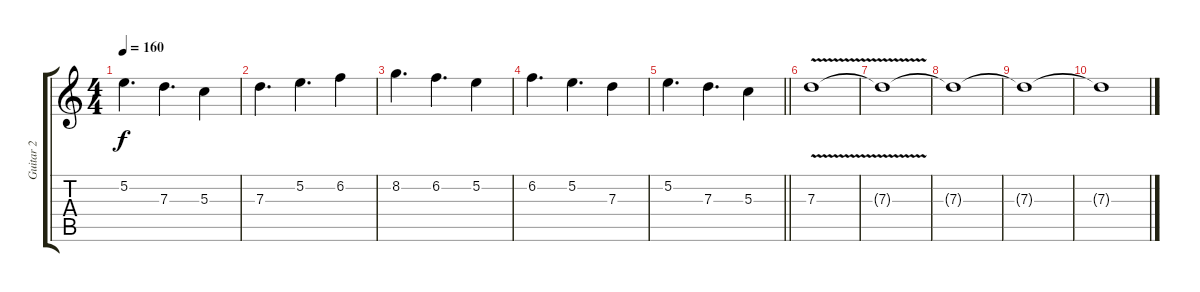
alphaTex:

\track ("Guitar 2" "Guitar 2") {instrument distortionguitar}
\staff {score tabs}
\tuning (E4 B3 G3 D3 A2 E2) {hide}
\ts (4 4)
\tempo 160
\clef g2
\ks c
5.2.4{d dy f} 7.3.4{d} 5.3.4 |
7.3.4{d} 5.2.4{d} 6.2.4 |
8.2.4{d} 6.2.4{d} 5.2.4 |
6.2.4{d} 5.2.4{d} 7.3.4 |
\barLineRight lightlight
5.2.4{d} 7.3.4{d} 5.3.4 |
7.3{v}.1 |
7.3{t}.1 |
7.3{t}.1 |
7.3{t}.1 |
7.3{t}.1
